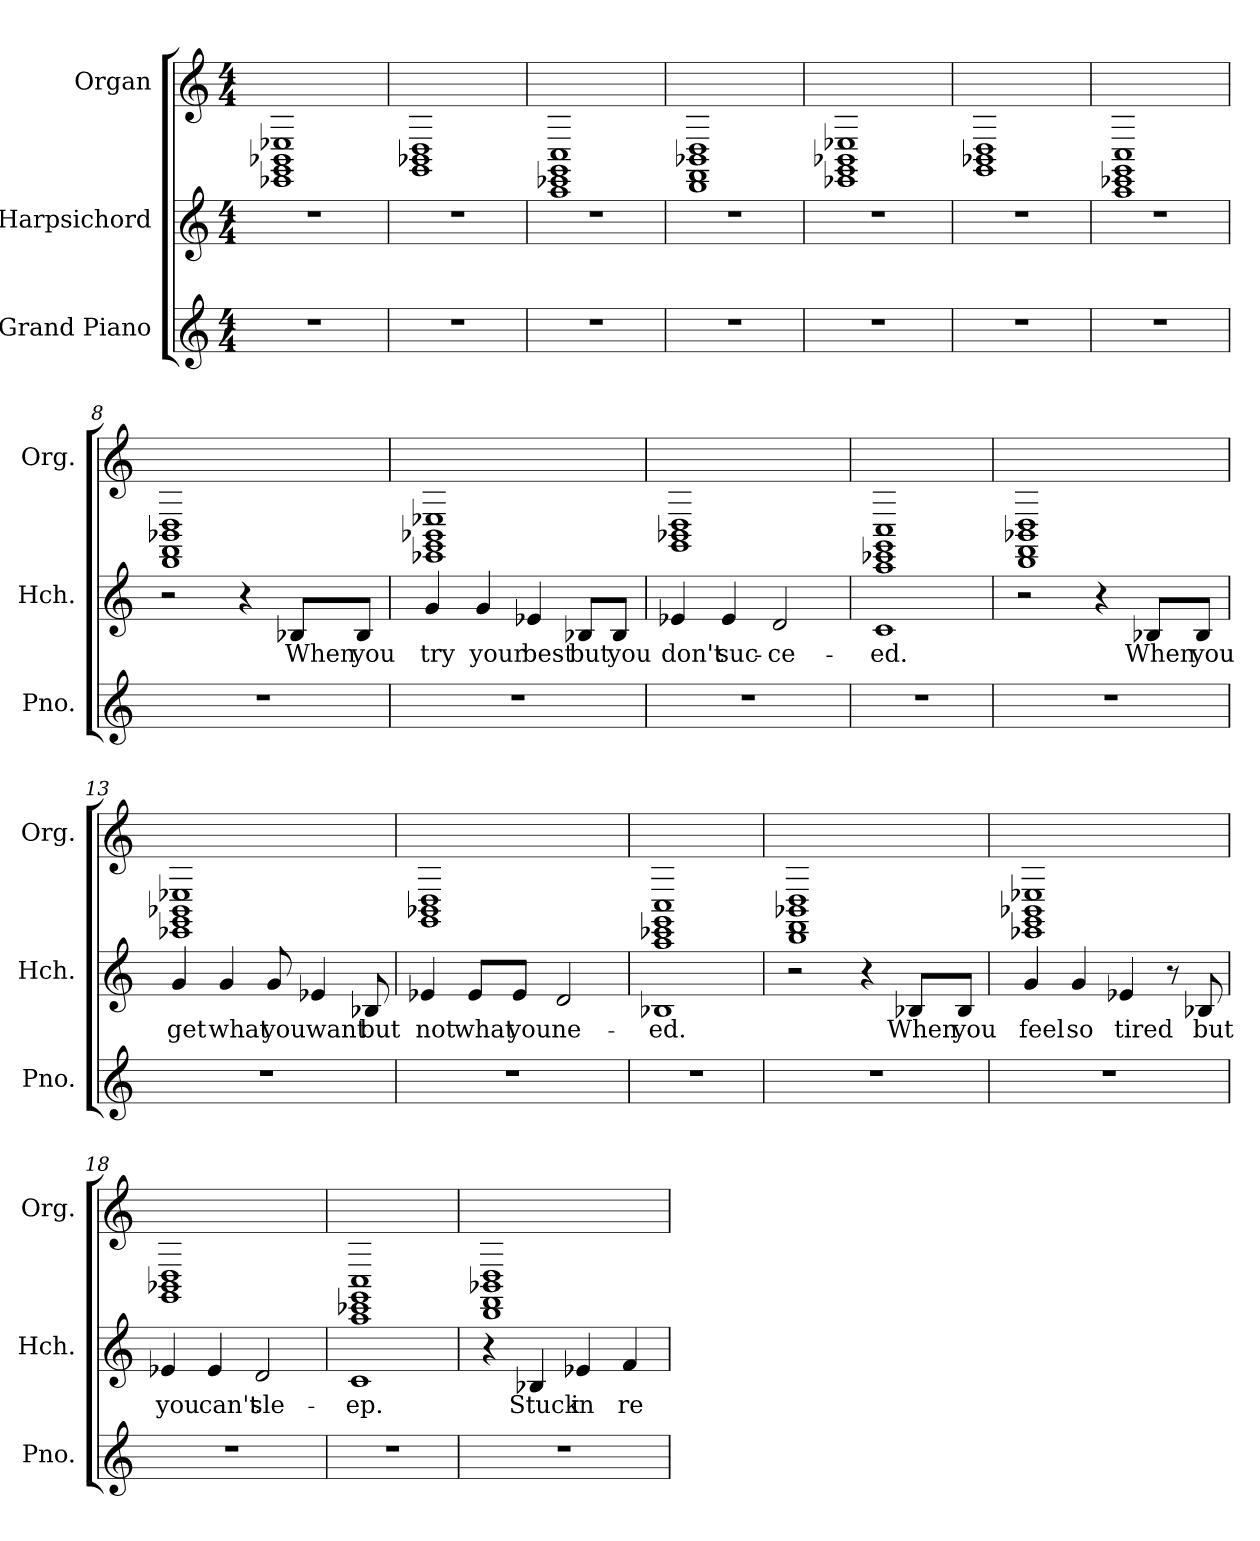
**kern	**kern	**text	**kern
*part3	*part2	*part2	*part1
*staff3	*staff2	*staff2	*staff1
*I"Grand Piano	*I"Harpsichord	*	*I"Organ
*I'Pno.	*I'Hch.	*	*I'Org.
*clefG2	*clefG2	*	*clefG2
*k[]	*k[]	*	*k[]
*M4/4	*M4/4	*	*M4/4
*MM148	*MM148	*	*MM148
=1	=1	=1	=1
1r	1r	.	1EE-X 1GG 1BB-X 1E-X
=2	=2	=2	=2
1r	1r	.	1GG 1BB-X 1D
=3	=3	=3	=3
1r	1r	.	1CC 1EE-X 1GG 1C
=4	=4	=4	=4
1r	1r	.	1DD 1FF 1BB-X 1D
=5	=5	=5	=5
1r	1r	.	1EE-X 1GG 1BB-X 1E-X
=6	=6	=6	=6
1r	1r	.	1GG 1BB-X 1D
=7	=7	=7	=7
1r	1r	.	1CC 1EE-X 1GG 1C
=8	=8	=8	=8
1r	2r	.	1DD 1FF 1BB-X 1D
.	4r	.	.
!	!	!LO:LY:b	!
.	8B-X/L	When	.
!	!	!LO:LY:b	!
.	8B-/J	you	.
=9	=9	=9	=9
!	!	!LO:LY:b	!
1r	4g/	try	1EE-X 1GG 1BB-X 1E-X
!	!	!LO:LY:b	!
.	4g/	your	.
!	!	!LO:LY:b	!
.	4e-X/	best	.
!	!	!LO:LY:b	!
.	8B-X/L	but	.
!	!	!LO:LY:b	!
.	8B-/J	you	.
=10	=10	=10	=10
!	!	!LO:LY:b	!
1r	4e-X/	don't	1GG 1BB-X 1D
!	!	!LO:LY:b	!
.	4e-/	suc-	.
!	!	!LO:LY:b	!
.	2d/	-ce-	.
=11	=11	=11	=11
!	!	!LO:LY:b	!
1r	1c	-ed.	1CC 1EE-X 1GG 1C
!!LO:LB:g=z
=12	=12	=12	=12
1r	2r	.	1DD 1FF 1BB-X 1D
.	4r	.	.
!	!	!LO:LY:b	!
.	8B-X/L	When	.
!	!	!LO:LY:b	!
.	8B-/J	you	.
=13	=13	=13	=13
!	!	!LO:LY:b	!
1r	4g/	get	1EE-X 1GG 1BB-X 1E-X
!	!	!LO:LY:b	!
.	4g/	what	.
!	!	!LO:LY:b	!
.	8g/	you	.
!	!	!LO:LY:b	!
.	4e-X/	want	.
!	!	!LO:LY:b	!
.	8B-X/	but	.
=14	=14	=14	=14
!	!	!LO:LY:b	!
1r	4e-X/	not	1GG 1BB-X 1D
!	!	!LO:LY:b	!
.	8e-/L	what	.
!	!	!LO:LY:b	!
.	8e-/J	you	.
!	!	!LO:LY:b	!
.	2d/	ne-	.
=15	=15	=15	=15
!	!	!LO:LY:b	!
1r	1B-X	-ed.	1CC 1EE-X 1GG 1C
=16	=16	=16	=16
1r	2r	.	1DD 1FF 1BB-X 1D
.	4r	.	.
!	!	!LO:LY:b	!
.	8B-X/L	When	.
!	!	!LO:LY:b	!
.	8B-/J	you	.
=17	=17	=17	=17
!	!	!LO:LY:b	!
1r	4g/	feel	1EE-X 1GG 1BB-X 1E-X
!	!	!LO:LY:b	!
.	4g/	so	.
!	!	!LO:LY:b	!
.	4e-X/	tired	.
.	8r	.	.
!	!	!LO:LY:b	!
.	8B-X/	but	.
=18	=18	=18	=18
!	!	!LO:LY:b	!
1r	4e-X/	you	1GG 1BB-X 1D
!	!	!LO:LY:b	!
.	4e-/	can't	.
!	!	!LO:LY:b	!
.	2d/	sle-	.
!!LO:LB:g=z
=19	=19	=19	=19
!	!	!LO:LY:b	!
1r	1c	-ep.	1CC 1EE-X 1GG 1C
=20	=20	=20	=20
1r	4r	.	1DD 1FF 1BB-X 1D
!	!	!LO:LY:b	!
.	4B-X/	Stuck	.
!	!	!LO:LY:b	!
.	4e-X/	in	.
!	!	!LO:LY:b	!
.	4f/	re-	.
=	=	=	=
*-	*-	*-	*-
